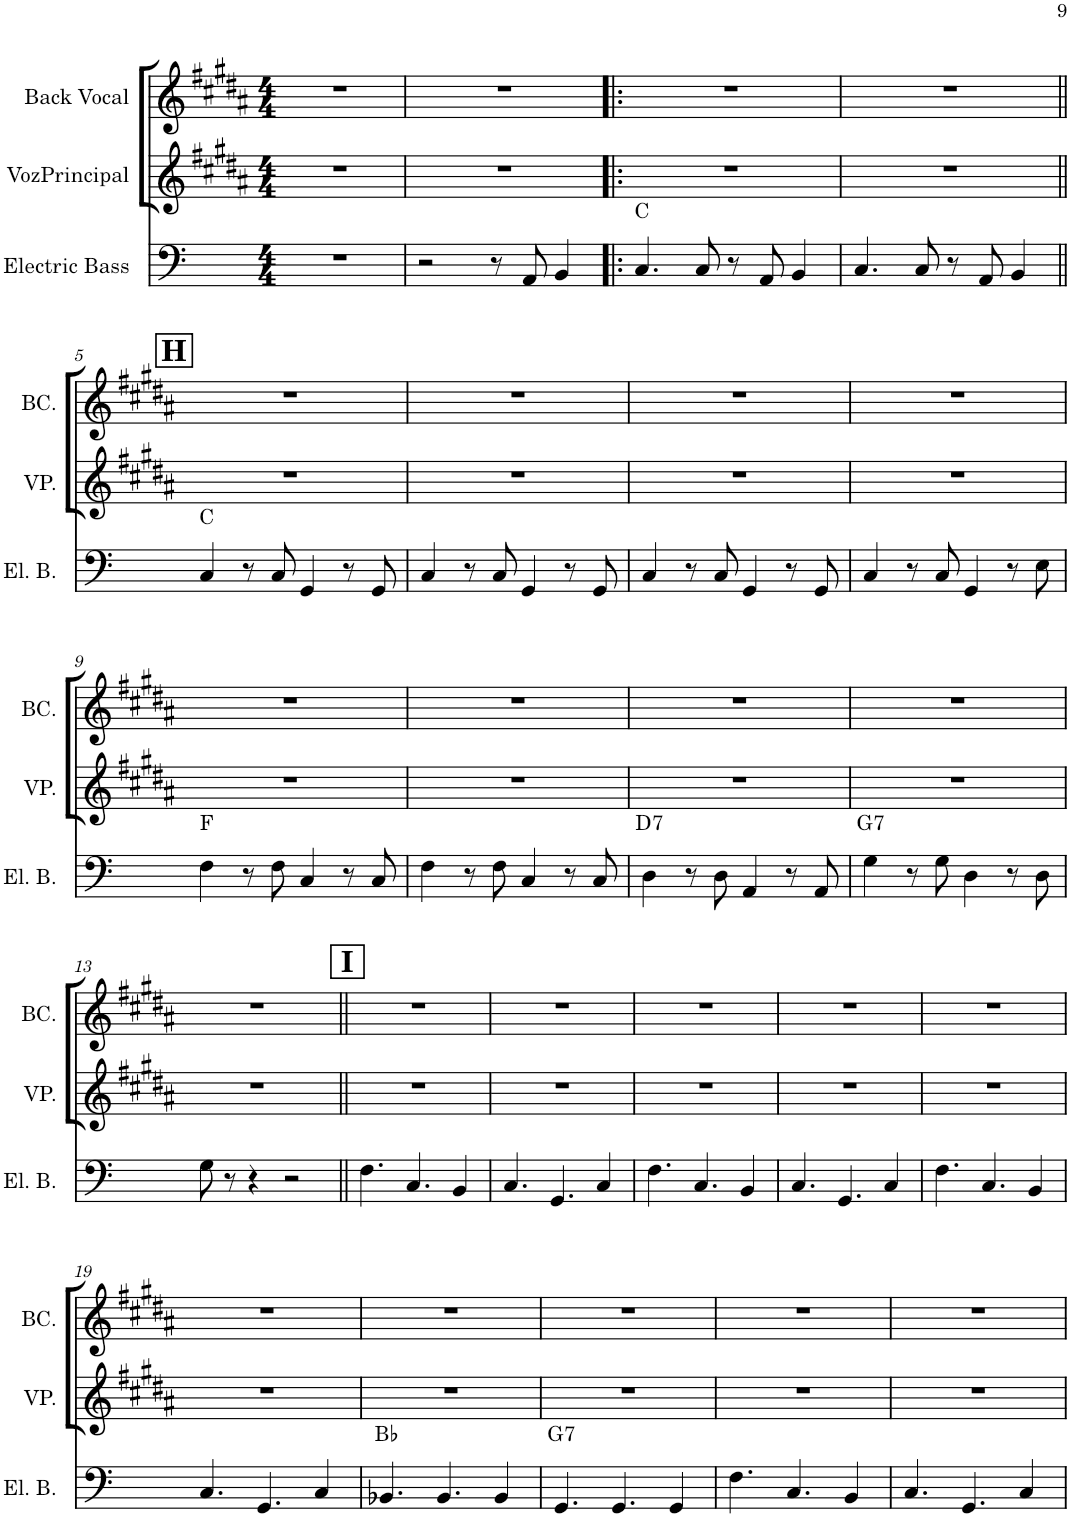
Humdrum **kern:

**kern	**harte	**kern	**kern
*part3	*part3	*part2	*part1
*staff3	*	*staff2	*staff1
*I"Electric Bass	*	*I"VozPrincipal	*I"Back Vocal
*I'El. B.	*	*I'VP.	*I'BC.
!!LO:PB:g=z
*clefF4	*	*clefG2	*clefG2
*Trd7c12	*	*	*
*k[]	*	*k[f#c#g#d#a#]	*k[f#c#g#d#a#]
*M4/4	*	*M4/4	*M4/4
=1	=1	=1	=1
1r	.	1r	1r
=2	=2	=2	=2
2r	.	1r	1r
8r	.	.	.
8AA/	.	.	.
4BB/	.	.	.
=3!|:	=3!|:	=3!|:	=3!|:
4.C/	C:maj	1r	1r
8C/	.	.	.
8r	.	.	.
8AA/	.	.	.
4BB/	.	.	.
=4	=4	=4	=4
4.C/	.	1r	1r
8C/	.	.	.
8r	.	.	.
8AA/	.	.	.
4BB/	.	.	.
!!LO:LB:g=z
!!LO:REH:place=s1:a:B:cj:fs=14:t=H
=5||	=5||	=5||	=5||
4C/	C:maj	1r	1r
8r	.	.	.
8C/	.	.	.
4GG/	.	.	.
8r	.	.	.
8GG/	.	.	.
=6	=6	=6	=6
4C/	.	1r	1r
8r	.	.	.
8C/	.	.	.
4GG/	.	.	.
8r	.	.	.
8GG/	.	.	.
=7	=7	=7	=7
4C/	.	1r	1r
8r	.	.	.
8C/	.	.	.
4GG/	.	.	.
8r	.	.	.
8GG/	.	.	.
=8	=8	=8	=8
4C/	.	1r	1r
8r	.	.	.
8C/	.	.	.
4GG/	.	.	.
8r	.	.	.
8E\	.	.	.
!!LO:LB:g=z
=9	=9	=9	=9
4F\	F:maj	1r	1r
8r	.	.	.
8F\	.	.	.
4C/	.	.	.
8r	.	.	.
8C/	.	.	.
=10	=10	=10	=10
4F\	.	1r	1r
8r	.	.	.
8F\	.	.	.
4C/	.	.	.
8r	.	.	.
8C/	.	.	.
=11	=11	=11	=11
!	!LO:H:kt=7	!	!
4D\	D:7	1r	1r
8r	.	.	.
8D\	.	.	.
4AA/	.	.	.
8r	.	.	.
8AA/	.	.	.
=12	=12	=12	=12
!	!LO:H:kt=7	!	!
4G\	G:7	1r	1r
8r	.	.	.
8G\	.	.	.
4D\	.	.	.
8r	.	.	.
8D\	.	.	.
!!LO:LB:g=z
=13	=13	=13	=13
8G\	.	1r	1r
8r	.	.	.
4r	.	.	.
2r	.	.	.
!!LO:REH:place=s1:a:B:cj:fs=14:t=I
=14||	=14||	=14||	=14||
4.F\	.	1r	1r
4.C/	.	.	.
4BB/	.	.	.
=15	=15	=15	=15
4.C/	.	1r	1r
4.GG/	.	.	.
4C/	.	.	.
=16	=16	=16	=16
4.F\	.	1r	1r
4.C/	.	.	.
4BB/	.	.	.
=17	=17	=17	=17
4.C/	.	1r	1r
4.GG/	.	.	.
4C/	.	.	.
=18	=18	=18	=18
4.F\	.	1r	1r
4.C/	.	.	.
4BB/	.	.	.
!!LO:LB:g=z
=19	=19	=19	=19
4.C/	.	1r	1r
4.GG/	.	.	.
4C/	.	.	.
=20	=20	=20	=20
4.BB-X/	Bb:maj	1r	1r
4.BB-/	.	.	.
4BB-/	.	.	.
=21	=21	=21	=21
!	!LO:H:kt=7	!	!
4.GG/	G:7	1r	1r
4.GG/	.	.	.
4GG/	.	.	.
=22	=22	=22	=22
4.F\	.	1r	1r
4.C/	.	.	.
4BB/	.	.	.
=23	=23	=23	=23
4.C/	.	1r	1r
4.GG/	.	.	.
4C/	.	.	.
=	=	=	=
*-	*-	*-	*-
